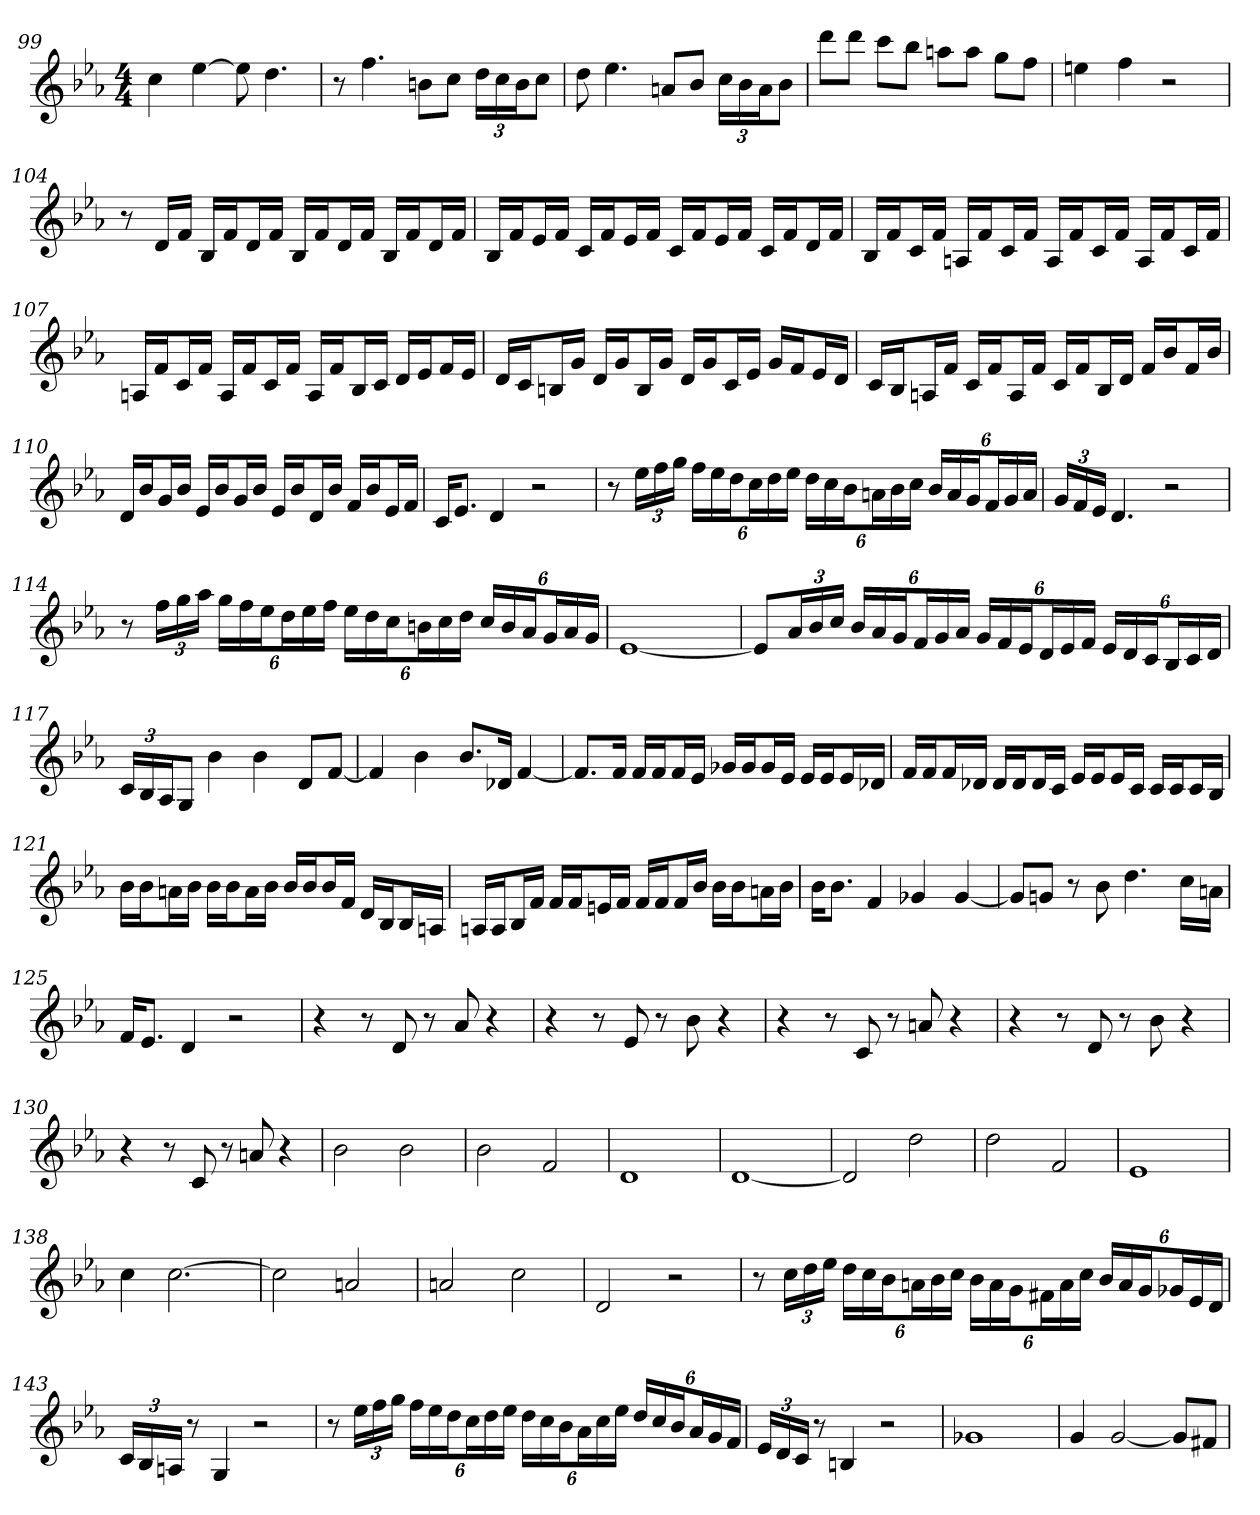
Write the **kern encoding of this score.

**kern
*part1
*staff1
*clefG2
*k[b-e-a-]
*E-:
*M4/4
=99
4cc
[4ee-
8ee-]
4.dd
=100
8r
4.ff
8bn\L
8cc\J
24dd\LL
24cc\
24b\J
8cc\J
=101
8dd
4.ee-
8an/L
8b-/J
24cc\LL
24b-\
24a\J
8b-\J
=102
8ddd\L
8ddd\J
8ccc\L
8bb-\J
8aan\L
8aa\J
8gg\L
8ff\J
=103
4een
4ff
2r
=104
8r
16d/LL
16f/JJ
16B-/LL
16f/J
16d/L
16f/JJ
16B-/LL
16f/J
16d/L
16f/JJ
16B-/LL
16f/J
16d/L
16f/JJ
=105
16B-/LL
16f/J
16e-/L
16f/JJ
16c/LL
16f/J
16e-/L
16f/JJ
16c/LL
16f/J
16e-/L
16f/JJ
16c/LL
16f/J
16d/L
16f/JJ
=106
16B-/LL
16f/J
16c/L
16f/JJ
16An/LL
16f/J
16c/L
16f/JJ
16A/LL
16f/J
16c/L
16f/JJ
16A/LL
16f/J
16c/L
16f/JJ
=107
16An/LL
16f/J
16c/L
16f/JJ
16A/LL
16f/J
16c/L
16f/JJ
16A/LL
16f/J
16B-/L
16c/JJ
16d/LL
16e-/J
16f/L
16e-/JJ
=108
16d/LL
16c/J
16Bn/L
16g/JJ
16d/LL
16g/J
16B/L
16g/JJ
16d/LL
16g/J
16c/L
16e-/JJ
16g/LL
16f/J
16e-/L
16d/JJ
=109
16c/LL
16B-/J
16An/L
16f/JJ
16c/LL
16f/J
16A/L
16f/JJ
16c/LL
16f/J
16B-/L
16d/JJ
16f/LL
16b-/J
16f/L
16b-/JJ
=110
16d/LL
16b-/J
16g/L
16b-/JJ
16e-/LL
16b-/J
16g/L
16b-/JJ
16e-/LL
16b-/J
16d/L
16b-/JJ
16f/LL
16b-/J
16e-/L
16f/JJ
=111
16c/KL
8.e-/J
4d
2r
=112
8r
24ee-\LL
24ff\
24gg\JJ
24ff\LL
24ee-\
24dd\J
24cc\L
24dd\
24ee-\JJ
24dd\LL
24cc\
24b-\J
24an\L
24b-\
24cc\JJ
24b-/LL
24a/
24g/J
24f/L
24g/
24a/JJ
=113
24g/LL
24f/
24e-/JJ
4.d
2r
=114
8r
24ff\LL
24gg\
24aa-\JJ
24gg\LL
24ff\
24ee-\J
24dd\L
24ee-\
24ff\JJ
24ee-\LL
24dd\
24cc\J
24bn\L
24cc\
24dd\JJ
24cc/LL
24b/
24a-/J
24g/L
24a-/
24g/JJ
=115
[1e-
=116
8e-/L]
24a-/L
24b-/
24cc/JJ
24b-/LL
24a-/
24g/J
24f/L
24g/
24a-/JJ
24g/LL
24f/
24e-/J
24d/L
24e-/
24f/JJ
24e-/LL
24d/
24c/J
24B-/L
24c/
24d/JJ
=117
24c/LL
24B-/
24A-/J
8G/J
4b-
4b-
8d/L
[8f/J
=118
4f]
4b-
8.b-/L
16d-X/Jk
[4f
=119
8.f/L]
16f/Jk
16f/LL
16f/J
16f/L
16e-/JJ
16g-X/LL
16g-/J
16g-/L
16e-/JJ
16e-/LL
16e-/J
16e-/L
16d-X/JJ
=120
16f/LL
16f/J
16f/L
16d-X/JJ
16d-/LL
16d-/J
16d-/L
16c/JJ
16e-/LL
16e-/J
16e-/L
16c/JJ
16c/LL
16c/J
16c/L
16B-/JJ
=121
16b-\LL
16b-\J
16an\L
16b-\JJ
16b-\LL
16b-\J
16a\L
16b-\JJ
16b-/LL
16b-/J
16b-/L
16f/JJ
16d/LL
16B-/J
16B-/L
16An/JJ
=122
16An/LL
16A/J
16B-/L
16f/JJ
16f/LL
16f/J
16en/L
16f/JJ
16f/LL
16f/J
16f/L
16b-/JJ
16b-\LL
16b-\J
16an\L
16b-\JJ
=123
16b-\KL
8.b-\J
4f
4g-X
[4g-
=124
8g-/L]
8gn/J
8r
8b-
4.dd
16cc\LL
16an\JJ
=125
16f/KL
8.e-/J
4d
2r
=126
4r
8r
8d
8r
8a-
4r
=127
4r
8r
8e-
8r
8b-
4r
=128
4r
8r
8c
8r
8an
4r
=129
4r
8r
8d
8r
8b-
4r
=130
4r
8r
8c
8r
8an
4r
=131
2b-
2b-
=132
2b-
2f
=133
1d
=134
[1d
=135
2d]
2dd
=136
2dd
2f
=137
1e-
=138
4cc
[2.cc
=139
2cc]
2an
=140
2an
2cc
=141
2d
2r
=142
8r
24cc\LL
24dd\
24ee-\JJ
24dd\LL
24cc\
24b-\J
24an\L
24b-\
24cc\JJ
24b-\LL
24a\
24g\J
24f#X\L
24a\
24cc\JJ
24b-/LL
24a/
24g/J
24g-X/L
24e-/
24d/JJ
=143
24c/LL
24B-/
24An/JJ
8r
4G
2r
=144
8r
24ee-\LL
24ff\
24gg\JJ
24ff\LL
24ee-\
24dd\J
24cc\L
24dd\
24ee-\JJ
24dd\LL
24cc\
24b-\J
24a-\L
24cc\
24ee-\JJ
24dd/LL
24cc/
24b-/J
24a-/L
24g/
24f/JJ
=145
24e-/LL
24d/
24c/JJ
8r
4Bn
2r
=146
1g-X
=147
4g
[2g
8g/L]
8f#X/J
=
*-
